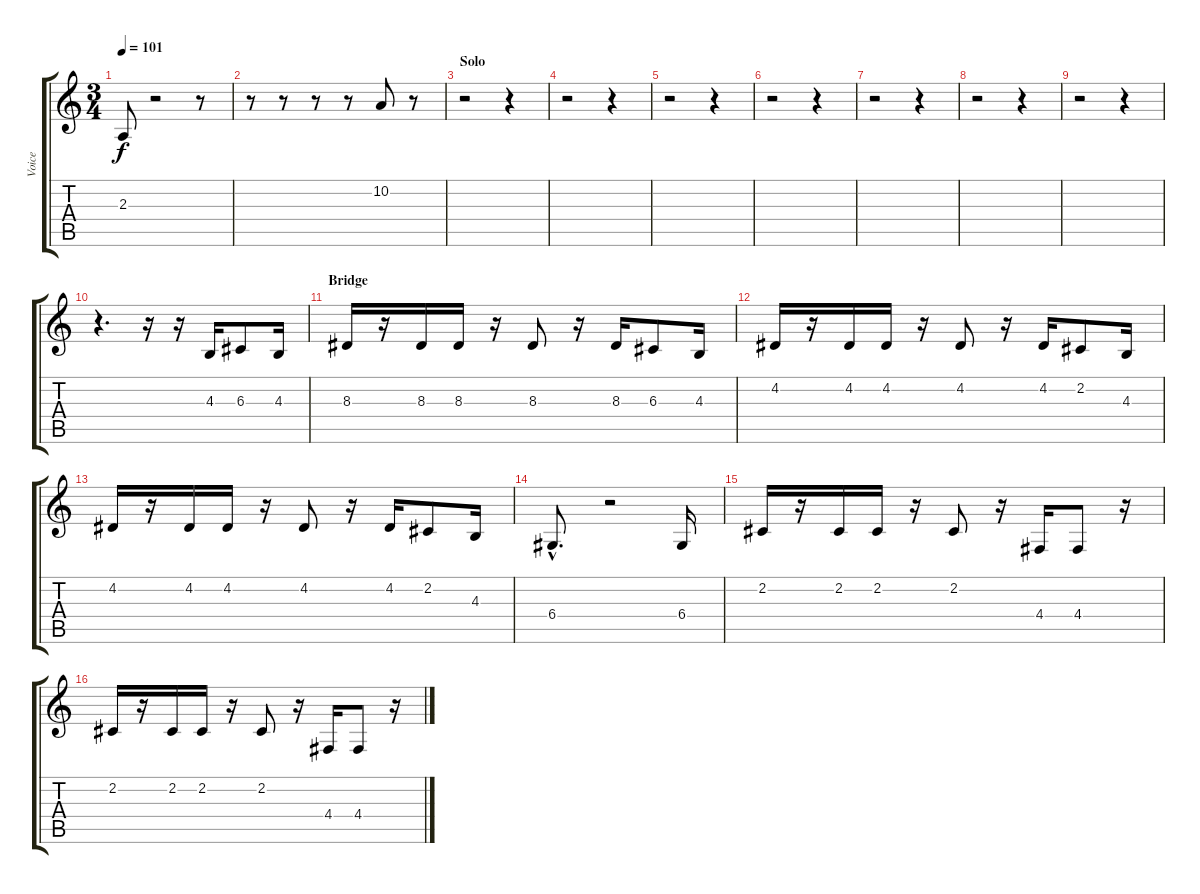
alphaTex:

\track ("Voice" "Voice") {instrument oboe}
\staff {score tabs}
\tuning (E4 B3 G3 D3 A2 E2) {hide}
\ts (3 4)
\tempo 101
\clef g2
\ks c
2.3.8{dy f} r.2 r.8 |
r.8 r.8 r.8 r.8 10.2.8 r.8 |
\section ("" "Solo")
r.2 r.4 |
r.2 r.4 |
r.2 r.4 |
r.2 r.4 |
r.2 r.4 |
r.2 r.4 |
r.2 r.4 |
r.4{d} r.16 r.16 4.3.16 6.3.8 4.3.16 |
\section ("" "Bridge")
8.3.16 r.16 8.3.16 8.3.16 r.16 8.3.8 r.16 8.3.16 6.3.8 4.3.16 |
4.2.16 r.16 4.2.16 4.2.16 r.16 4.2.8 r.16 4.2.16 2.2.8 4.3.16 |
4.2.16 r.16 4.2.16 4.2.16 r.16 4.2.8 r.16 4.2.16 2.2.8 4.3.16 |
6.4{hac}.8{d} r.2 6.4.16 |
2.2.16 r.16 2.2.16 2.2.16 r.16 2.2.8 r.16 4.4.16 4.4.8 r.16 |
2.2.16 r.16 2.2.16 2.2.16 r.16 2.2.8 r.16 4.4.16 4.4.8 r.16
